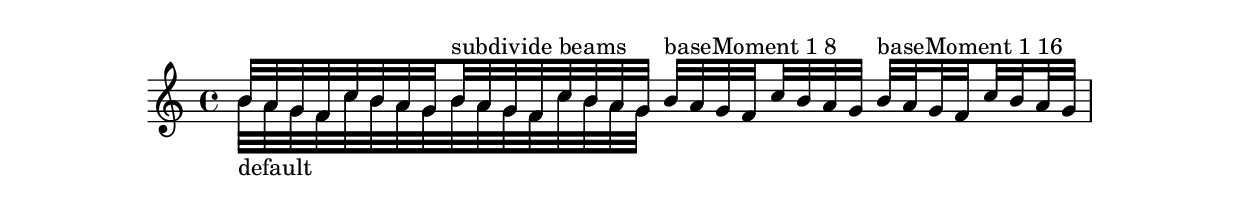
% DO NOT EDIT this file manually; it is automatically
% generated from Documentation/snippets/new
% Make any changes in Documentation/snippets/new/
% and then run scripts/auxiliar/makelsr.py
%
% This file is in the public domain.
%% Note: this file works from version 2.13.36
\version "2.13.36"

\header {
%% Translation of GIT committish: 59caa3adce63114ca7972d18f95d4aadc528ec3d
  texidoces = "
Se pueden subdividir las barras automáticamente.  Estableciendo la
propiedad @code{subdivideBeams}, las barras se subdividen en
posiciones de pulso (tal y como se especifica en @code{beatLength}).

"
  doctitlees = "Subdivisiones de barra automáticas"

  lsrtags = "rhythms"

  texidoc = "
Beams can be subdivided automatically.  By setting the property
@code{subdivideBeams}, beams are subdivided at beat positions (as
specified in @code{baseMoment}).

"
  doctitle = "Automatic beam subdivisions"
} % begin verbatim


\new Staff {
  \relative c'' {
    <<
      {
        \voiceOne
        \set subdivideBeams = ##t
        b32[ a g f c' b a g
        b32^"subdivide beams" a g f c' b a g]
      }
      \new Voice {
        \voiceTwo
        b32_"default"[ a g f c' b a g
        b32 a g f c' b a g]
      }
    >>
    \oneVoice
    \set baseMoment = #(ly:make-moment 1 8)
    \set beatStructure = #'(2 2 2 2)
    b32^"baseMoment 1 8"[ a g f c' b a g]
    \set baseMoment = #(ly:make-moment 1 16)
    \set beatStructure = #'(4 4 4 4)
    b32^"baseMoment 1 16"[ a g f c' b a g]
  }
}

